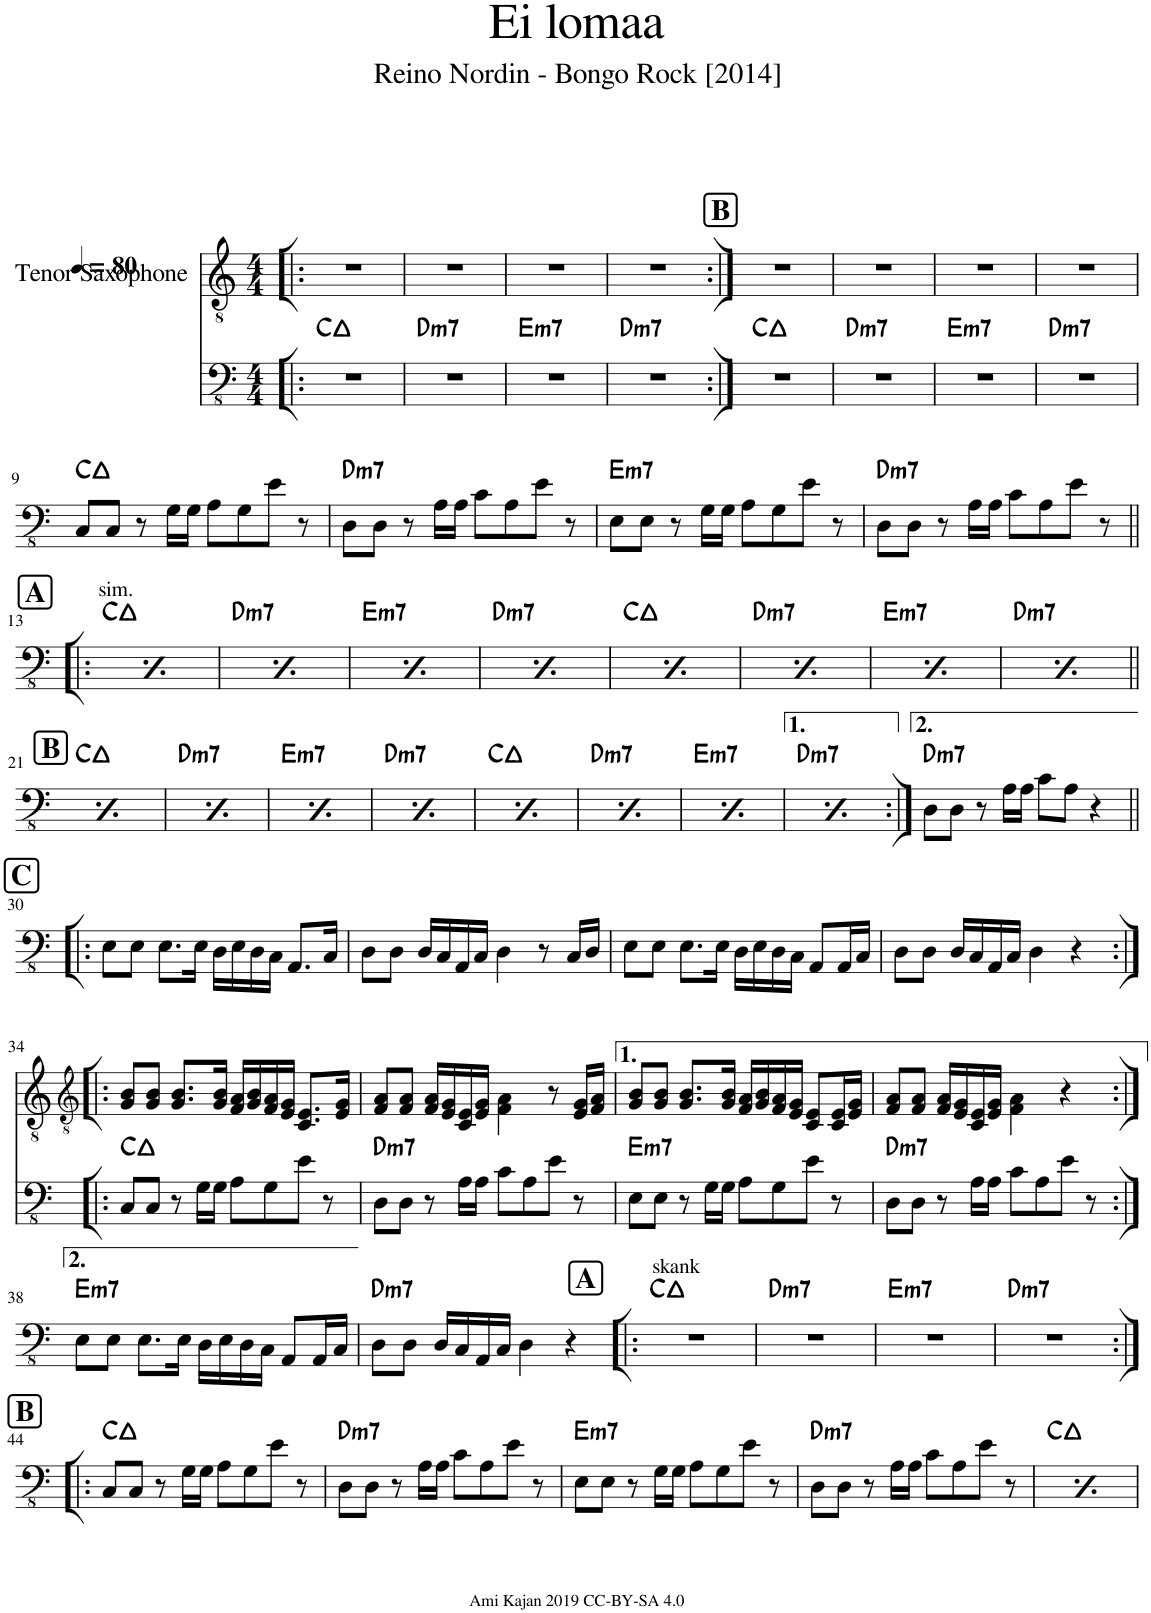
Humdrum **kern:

**kern	**harte	**kern
*part2	*part2	*part1
*staff2	*	*staff1
*I"Acoustic Bass	*	*I"Tenor Saxophone
*I'Ac b	*	*I'T Sax
*clefFv4	*	*clefGv2
*	*	*ITrd8c14
*k[]	*	*k[]
*M4/4	*	*M4/4
*MM80	*	*MM80
=1!|:	=1!|:	=1!|:
1r	C:maj	1r
=2	=2	=2
!	!LO:H:kt=m7	!
1r	D:min7	1r
=3	=3	=3
!	!LO:H:kt=m7	!
1r	E:min7	1r
=4	=4	=4
!	!LO:H:kt=m7	!
1r	D:min7	1r
!!LO:REH:place=s1:a:B:cj:fs=14:t=B
=5:|!	=5:|!	=5:|!
1r	C:maj	1r
=6	=6	=6
!	!LO:H:kt=m7	!
1r	D:min7	1r
=7	=7	=7
!	!LO:H:kt=m7	!
1r	E:min7	1r
=8	=8	=8
!	!LO:H:kt=m7	!
1r	D:min7	1r
!!LO:LB:g=z
=9	=9	=9
8CC/L	C:maj	1r
8CC/J	.	.
8r	.	.
16GG\LL	.	.
16GG\JJ	.	.
8AA\L	.	.
8GG\	.	.
8E\J	.	.
8r	.	.
=10	=10	=10
!	!LO:H:kt=m7	!
8DD\L	D:min7	1r
8DD\J	.	.
8r	.	.
16AA\LL	.	.
16AA\JJ	.	.
8C\L	.	.
8AA\	.	.
8E\J	.	.
8r	.	.
=11	=11	=11
!	!LO:H:kt=m7	!
8EE\L	E:min7	1r
8EE\J	.	.
8r	.	.
16GG\LL	.	.
16GG\JJ	.	.
8AA\L	.	.
8GG\	.	.
8E\J	.	.
8r	.	.
=12	=12	=12
!	!LO:H:kt=m7	!
8DD\L	D:min7	1r
8DD\J	.	.
8r	.	.
16AA\LL	.	.
16AA\JJ	.	.
8C\L	.	.
8AA\	.	.
8E\J	.	.
8r	.	.
!!LO:LB:g=z
!!LO:REH:place=s1:a:B:cj:fs=14:t=A
=13!|:	=13!|:	=13!|:
!	!LO:H:kt=m7	!
8DD\L	D:min7	1r
8DD\J	.	.
8r	.	.
16AA\LL	.	.
16AA\JJ	.	.
8C\L	.	.
8AA\	.	.
8E\J	.	.
8r	.	.
=14	=14	=14
!	!LO:H:kt=m7	!
8DD\L	D:min7	1r
8DD\J	.	.
8r	.	.
16AA\LL	.	.
16AA\JJ	.	.
8C\L	.	.
8AA\	.	.
8E\J	.	.
8r	.	.
=15	=15	=15
!	!LO:H:kt=m7	!
8DD\L	D:min7	1r
8DD\J	.	.
8r	.	.
16AA\LL	.	.
16AA\JJ	.	.
8C\L	.	.
8AA\	.	.
8E\J	.	.
8r	.	.
=16	=16	=16
!	!LO:H:kt=m7	!
8DD\L	D:min7	1r
8DD\J	.	.
8r	.	.
16AA\LL	.	.
16AA\JJ	.	.
8C\L	.	.
8AA\	.	.
8E\J	.	.
8r	.	.
=17	=17	=17
!	!LO:H:kt=m7	!
8DD\L	D:min7	1r
8DD\J	.	.
8r	.	.
16AA\LL	.	.
16AA\JJ	.	.
8C\L	.	.
8AA\	.	.
8E\J	.	.
8r	.	.
=18	=18	=18
!	!LO:H:kt=m7	!
8DD\L	D:min7	1r
8DD\J	.	.
8r	.	.
16AA\LL	.	.
16AA\JJ	.	.
8C\L	.	.
8AA\	.	.
8E\J	.	.
8r	.	.
=19	=19	=19
!	!LO:H:kt=m7	!
8DD\L	D:min7	1r
8DD\J	.	.
8r	.	.
16AA\LL	.	.
16AA\JJ	.	.
8C\L	.	.
8AA\	.	.
8E\J	.	.
8r	.	.
=20	=20	=20
!	!LO:H:kt=m7	!
8DD\L	D:min7	1r
8DD\J	.	.
8r	.	.
16AA\LL	.	.
16AA\JJ	.	.
8C\L	.	.
8AA\	.	.
8E\J	.	.
8r	.	.
!!LO:LB:g=z
!!LO:REH:place=s1:a:B:cj:fs=14:t=B
=21||	=21||	=21||
!	!LO:H:kt=m7	!
8DD\L	D:min7	1r
8DD\J	.	.
8r	.	.
16AA\LL	.	.
16AA\JJ	.	.
8C\L	.	.
8AA\	.	.
8E\J	.	.
8r	.	.
=22	=22	=22
!	!LO:H:kt=m7	!
8DD\L	D:min7	1r
8DD\J	.	.
8r	.	.
16AA\LL	.	.
16AA\JJ	.	.
8C\L	.	.
8AA\	.	.
8E\J	.	.
8r	.	.
=23	=23	=23
!	!LO:H:kt=m7	!
8DD\L	D:min7	1r
8DD\J	.	.
8r	.	.
16AA\LL	.	.
16AA\JJ	.	.
8C\L	.	.
8AA\	.	.
8E\J	.	.
8r	.	.
=24	=24	=24
!	!LO:H:kt=m7	!
8DD\L	D:min7	1r
8DD\J	.	.
8r	.	.
16AA\LL	.	.
16AA\JJ	.	.
8C\L	.	.
8AA\	.	.
8E\J	.	.
8r	.	.
=25	=25	=25
!	!LO:H:kt=m7	!
8DD\L	D:min7	1r
8DD\J	.	.
8r	.	.
16AA\LL	.	.
16AA\JJ	.	.
8C\L	.	.
8AA\	.	.
8E\J	.	.
8r	.	.
=26	=26	=26
!	!LO:H:kt=m7	!
8DD\L	D:min7	1r
8DD\J	.	.
8r	.	.
16AA\LL	.	.
16AA\JJ	.	.
8C\L	.	.
8AA\	.	.
8E\J	.	.
8r	.	.
=27	=27	=27
!	!LO:H:kt=m7	!
8DD\L	D:min7	1r
8DD\J	.	.
8r	.	.
16AA\LL	.	.
16AA\JJ	.	.
8C\L	.	.
8AA\	.	.
8E\J	.	.
8r	.	.
=28	=28	=28
!	!LO:H:kt=m7	!
8DD\L	D:min7	1r
8DD\J	.	.
8r	.	.
16AA\LL	.	.
16AA\JJ	.	.
8C\L	.	.
8AA\	.	.
8E\J	.	.
8r	.	.
=29:|!	=29:|!	=29:|!
!	!LO:H:kt=m7	!
8DD\L	D:min7	1r
8DD\J	.	.
8r	.	.
16AA\LL	.	.
16AA\JJ	.	.
8C\L	.	.
8AA\J	.	.
4r	.	.
!!LO:LB:g=z
!!LO:REH:place=s1:a:B:cj:fs=14:t=C
=30!|:	=30!|:	=30!|:
8EE\L	.	1r
8EE\J	.	.
8.EE\L	.	.
16EE\Jk	.	.
16DD\LL	.	.
16EE\	.	.
16DD\	.	.
16CC\JJ	.	.
8.AAA/L	.	.
16CC/Jk	.	.
=31	=31	=31
8DD\L	.	1r
8DD\J	.	.
16DD/LL	.	.
16CC/	.	.
16AAA/	.	.
16CC/JJ	.	.
4DD\	.	.
8r	.	.
16CC/LL	.	.
16DD/JJ	.	.
=32	=32	=32
8EE\L	.	1r
8EE\J	.	.
8.EE\L	.	.
16EE\Jk	.	.
16DD\LL	.	.
16EE\	.	.
16DD\	.	.
16CC\JJ	.	.
8AAA/L	.	.
16AAA/L	.	.
16CC/JJ	.	.
=33	=33	=33
8DD\L	.	1r
8DD\J	.	.
16DD/LL	.	.
16CC/	.	.
16AAA/	.	.
16CC/JJ	.	.
4DD\	.	.
4r	.	.
!!LO:LB:g=z
=34:|!|:	=34:|!|:	=34:|!|:
*	*	*clefGv2
8CC/L	C:maj	8G/ 8B/L
8CC/J	.	8G/ 8B/J
8r	.	8.G/ 8.B/L
16GG\LL	.	.
16GG\JJ	.	16G/ 16B/Jk
8AA\L	.	16F/ 16A/LL
.	.	16G/ 16B/
8GG\	.	16F/ 16A/
.	.	16E/ 16G/JJ
8E\J	.	8.C/ 8.E/L
8r	.	.
.	.	16E/ 16G/Jk
=35	=35	=35
!	!LO:H:kt=m7	!
8DD\L	D:min7	8F/ 8A/L
8DD\J	.	8F/ 8A/J
8r	.	16F/ 16A/LL
.	.	16E/ 16G/
16AA\LL	.	16C/ 16E/
16AA\JJ	.	16E/ 16G/JJ
8C\L	.	4F\ 4A\
8AA\	.	.
8E\J	.	8r
8r	.	16E/ 16G/LL
.	.	16F/ 16A/JJ
=36	=36	=36
!	!LO:H:kt=m7	!
8EE\L	E:min7	8G/ 8B/L
8EE\J	.	8G/ 8B/J
8r	.	8.G/ 8.B/L
16GG\LL	.	.
16GG\JJ	.	16G/ 16B/Jk
8AA\L	.	16F/ 16A/LL
.	.	16G/ 16B/
8GG\	.	16F/ 16A/
.	.	16E/ 16G/JJ
8E\J	.	8C/ 8E/L
8r	.	16C/ 16E/L
.	.	16E/ 16G/JJ
=37	=37	=37
!	!LO:H:kt=m7	!
8DD\L	D:min7	8F/ 8A/L
8DD\J	.	8F/ 8A/J
8r	.	16F/ 16A/LL
.	.	16E/ 16G/
16AA\LL	.	16C/ 16E/
16AA\JJ	.	16E/ 16G/JJ
8C\L	.	4F\ 4A\
8AA\	.	.
8E\J	.	4r
8r	.	.
!!LO:LB:g=z
=38:|!	=38:|!	=38:|!
*	*	*clefGv2
!	!LO:H:kt=m7	!
8EE\L	E:min7	1r
8EE\J	.	.
8.EE\L	.	.
16EE\Jk	.	.
16DD\LL	.	.
16EE\	.	.
16DD\	.	.
16CC\JJ	.	.
8AAA/L	.	.
16AAA/L	.	.
16CC/JJ	.	.
=39	=39	=39
!	!LO:H:kt=m7	!
8DD\L	D:min7	1r
8DD\J	.	.
16DD/LL	.	.
16CC/	.	.
16AAA/	.	.
16CC/JJ	.	.
4DD\	.	.
4r	.	.
!!LO:REH:place=s1:a:B:cj:fs=14:t=A
=40!|:	=40!|:	=40!|:
!LO:TX:a:t=skank	!	!
1r	C:maj	1r
=41	=41	=41
!	!LO:H:kt=m7	!
1r	D:min7	1r
=42	=42	=42
!	!LO:H:kt=m7	!
1r	E:min7	1r
=43	=43	=43
!	!LO:H:kt=m7	!
1r	D:min7	1r
!!LO:LB:g=z
!!LO:REH:place=s1:a:B:cj:fs=14:t=B
=44:|!|:	=44:|!|:	=44:|!|:
8CC/L	C:maj	1r
8CC/J	.	.
8r	.	.
16GG\LL	.	.
16GG\JJ	.	.
8AA\L	.	.
8GG\	.	.
8E\J	.	.
8r	.	.
=45	=45	=45
!	!LO:H:kt=m7	!
8DD\L	D:min7	1r
8DD\J	.	.
8r	.	.
16AA\LL	.	.
16AA\JJ	.	.
8C\L	.	.
8AA\	.	.
8E\J	.	.
8r	.	.
=46	=46	=46
!	!LO:H:kt=m7	!
8EE\L	E:min7	1r
8EE\J	.	.
8r	.	.
16GG\LL	.	.
16GG\JJ	.	.
8AA\L	.	.
8GG\	.	.
8E\J	.	.
8r	.	.
=47	=47	=47
!	!LO:H:kt=m7	!
8DD\L	D:min7	1r
8DD\J	.	.
8r	.	.
16AA\LL	.	.
16AA\JJ	.	.
8C\L	.	.
8AA\	.	.
8E\J	.	.
8r	.	.
=48	=48	=48
!	!LO:H:kt=m7	!
8DD\L	D:min7	1r
8DD\J	.	.
8r	.	.
16AA\LL	.	.
16AA\JJ	.	.
8C\L	.	.
8AA\	.	.
8E\J	.	.
8r	.	.
=	=	=
*-	*-	*-
